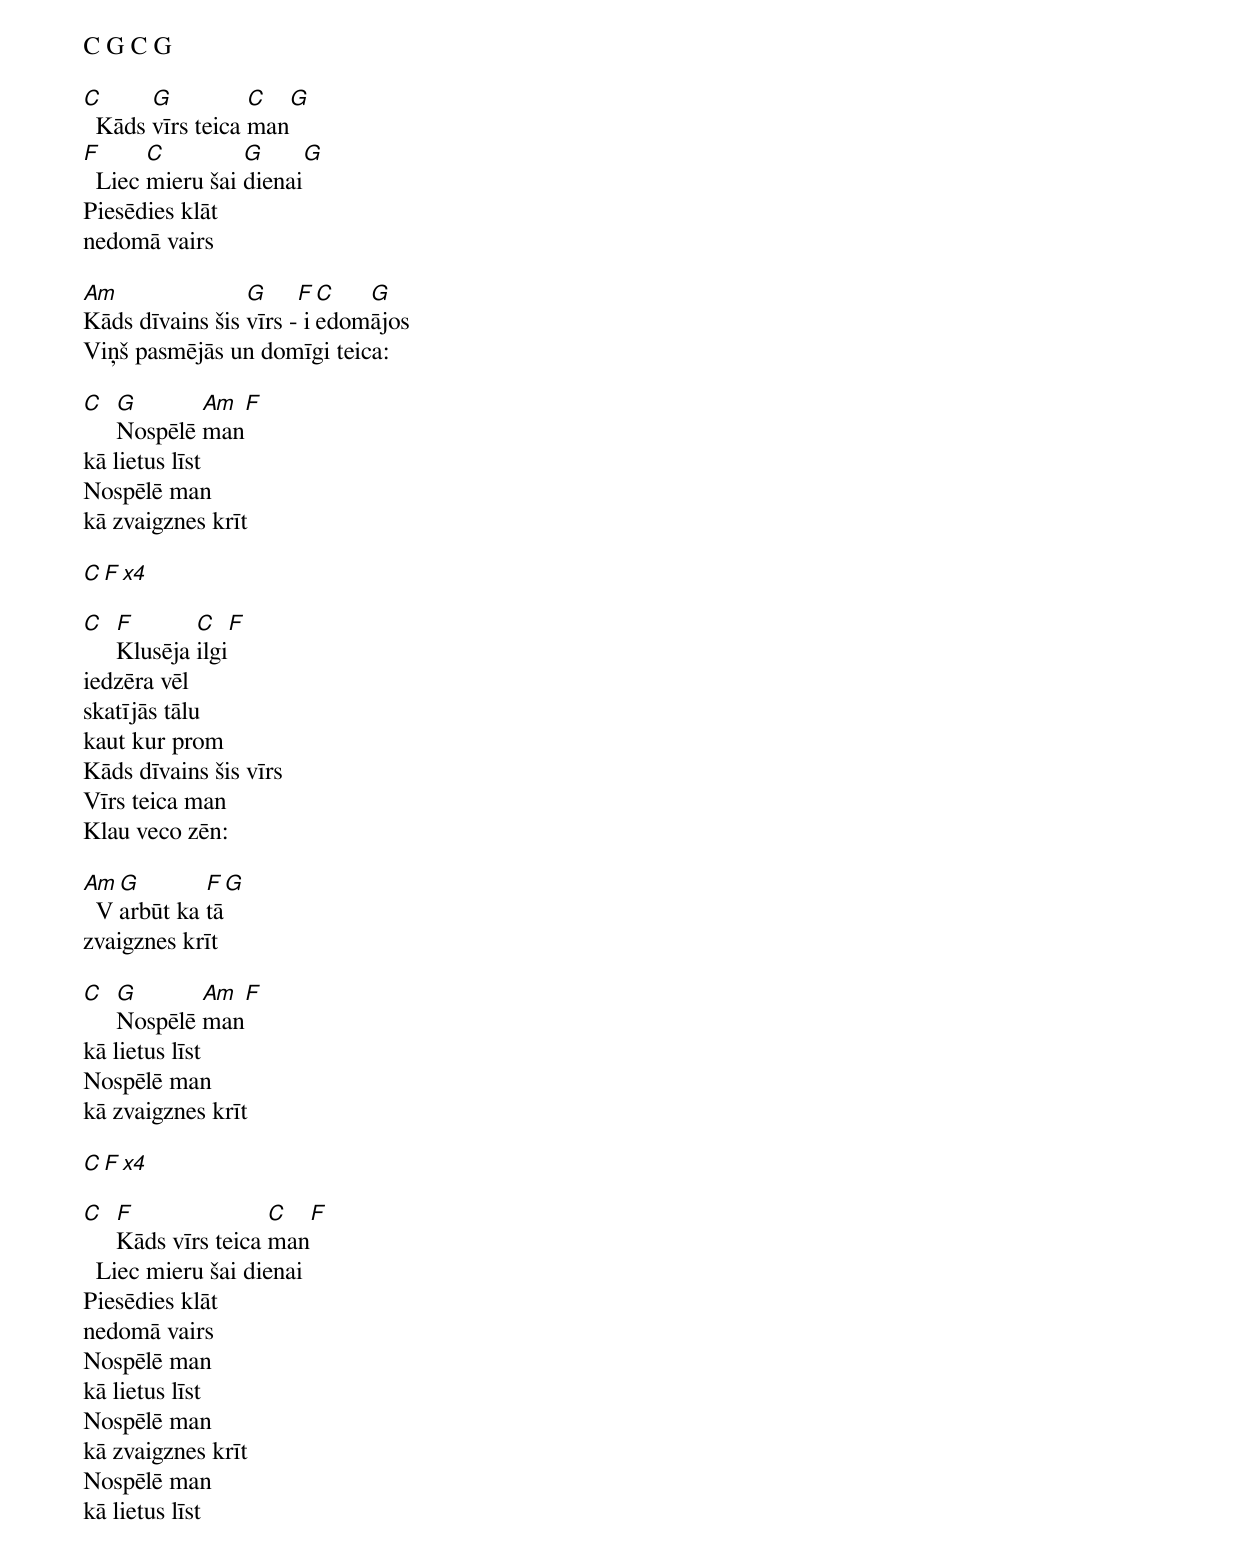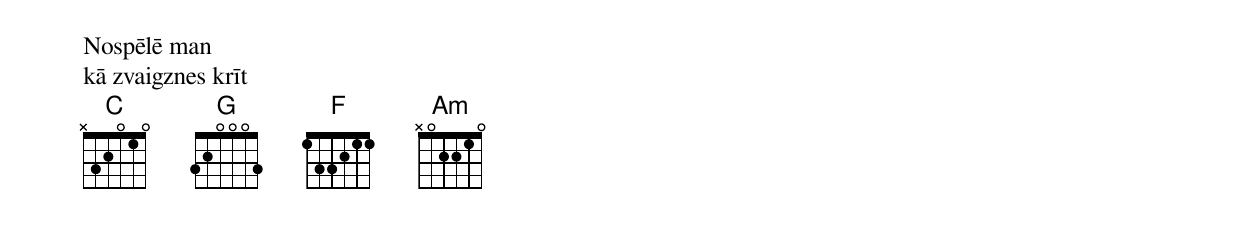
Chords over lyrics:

C G C G

C      G          C   G
  Kāds vīrs teica man
F      C         G      G
  Liec mieru šai dienai
Piesēdies klāt
nedomā vairs

Am               G     F C   G
Kāds dīvains šis vīrs - iedomājos
Viņš pasmējās un domīgi teica:

C G       Am F
  Nospēlē man
kā lietus līst
Nospēlē man
kā zvaigznes krīt

C F x4

C F       C   F
  Klusēja ilgi
iedzēra vēl
skatījās tālu
kaut kur prom
Kāds dīvains šis vīrs
Vīrs teica man
Klau veco zēn:

Am G        F G
  Varbūt ka tā
zvaigznes krīt

C G       Am F
  Nospēlē man
kā lietus līst
Nospēlē man
kā zvaigznes krīt

C F x4

C F               C   F
  Kāds vīrs teica man
  Liec mieru šai dienai
Piesēdies klāt
nedomā vairs
Nospēlē man
kā lietus līst
Nospēlē man
kā zvaigznes krīt
Nospēlē man
kā lietus līst
Nospēlē man
kā zvaigznes krīt
